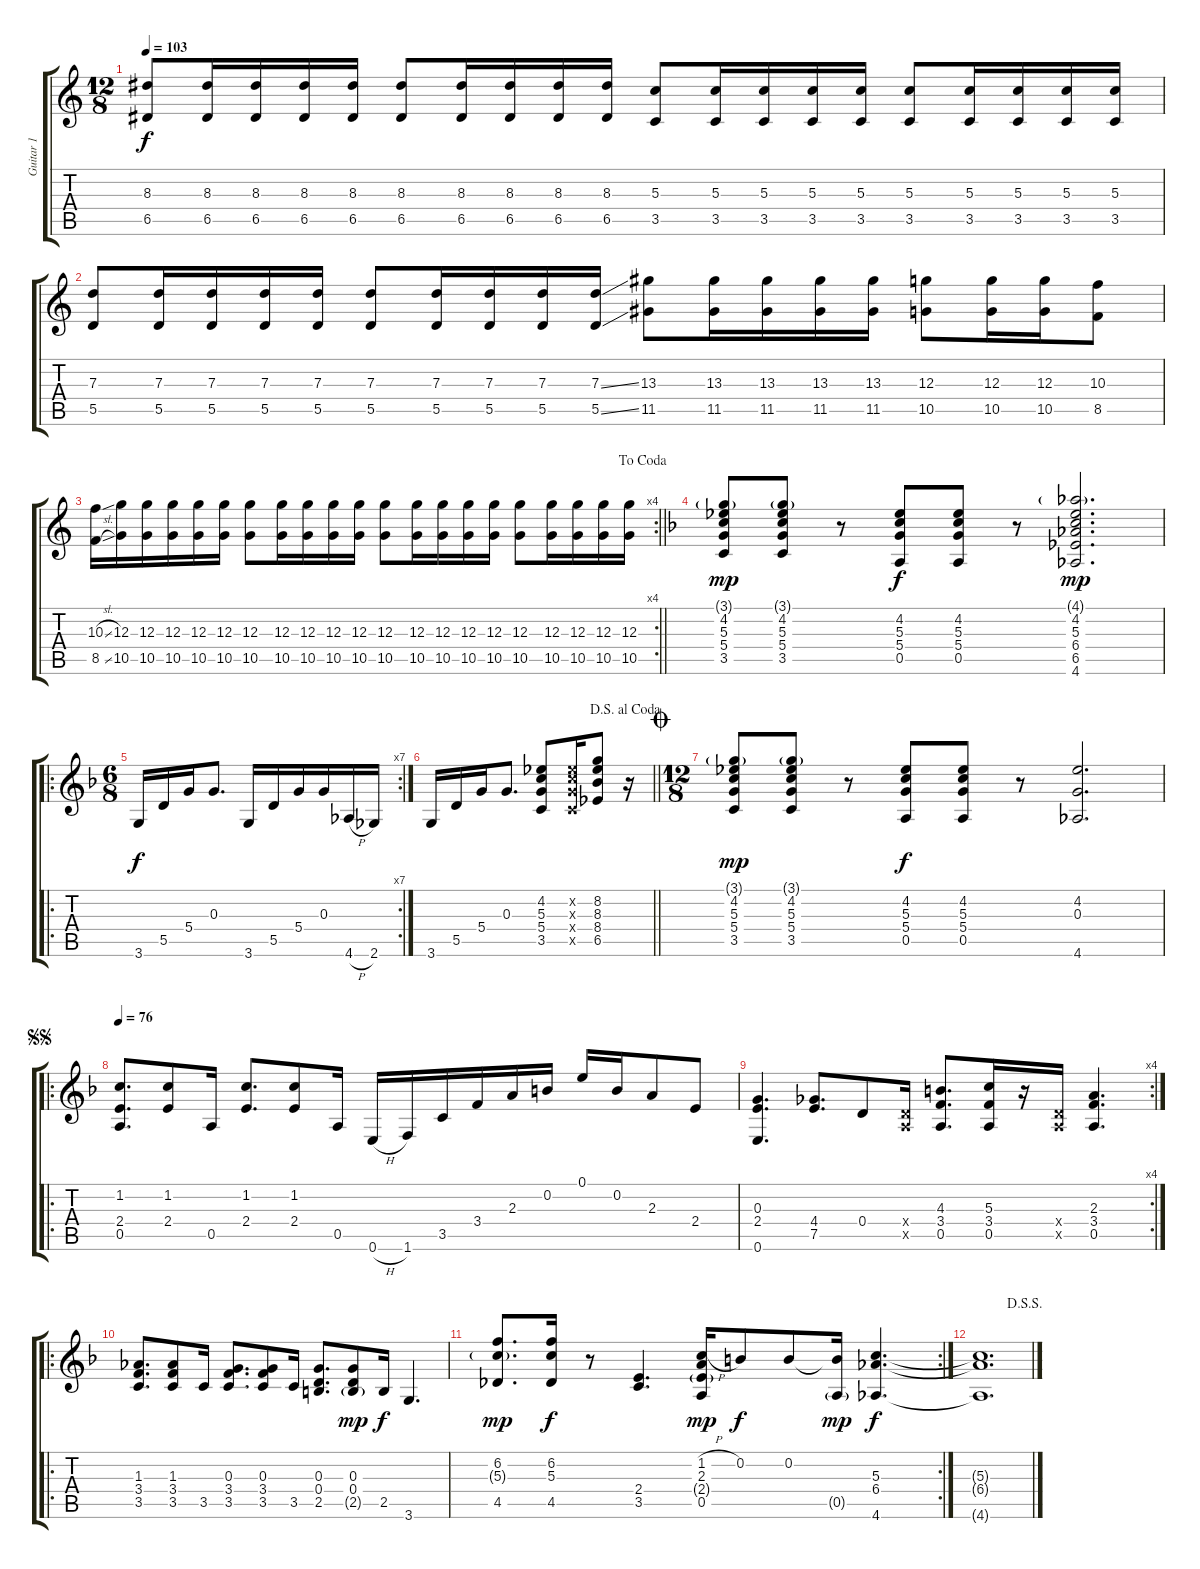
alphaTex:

\track ("Guitar 1" "Guitar 1") {instrument acousticguitarsteel}
\staff {score tabs}
\tuning (E4 B3 G3 D3 A2 E2) {hide}
\ts (12 8)
\tempo 103
\clef g2
\ks c
(8.3 6.5).8{dy f} (8.3 6.5).16 (8.3 6.5).16 (8.3 6.5).16 (8.3 6.5).16 (8.3 6.5).8 (8.3 6.5).16 (8.3 6.5).16 (8.3 6.5).16 (8.3 6.5).16 (5.3 3.5).8 (5.3 3.5).16 (5.3 3.5).16 (5.3 3.5).16 (5.3 3.5).16 (5.3 3.5).8 (5.3 3.5).16 (5.3 3.5).16 (5.3 3.5).16 (5.3 3.5).16 |
(7.3 5.5).8 (7.3 5.5).16 (7.3 5.5).16 (7.3 5.5).16 (7.3 5.5).16 (7.3 5.5).8 (7.3 5.5).16 (7.3 5.5).16 (7.3 5.5).16 (7.3{ss} 5.5{ss}).16 (13.3 11.5).8 (13.3 11.5).16 (13.3 11.5).16 (13.3 11.5).16 (13.3 11.5).16 (12.3 10.5).8 (12.3 10.5).16 (12.3 10.5).16 (10.3 8.5).8 |
\rc 4
\jump dacoda
\barLineRight lightlight
(10.3{sl} 8.5{sl}).16 (12.3 10.5).16 (12.3 10.5).16 (12.3 10.5).16 (12.3 10.5).16 (12.3 10.5).16 (12.3 10.5).8 (12.3 10.5).16 (12.3 10.5).16 (12.3 10.5).16 (12.3 10.5).16 (12.3 10.5).8 (12.3 10.5).16 (12.3 10.5).16 (12.3 10.5).16 (12.3 10.5).16 (12.3 10.5).8 (12.3 10.5).16 (12.3 10.5).16 (12.3 10.5).16 (12.3 10.5).16 |
\ks dminor
(3.1{g} 4.2 5.3 5.4 3.5).8{dy mp} (3.1{g} 4.2 5.3 5.4 3.5).8 r.8 (4.2 5.3 5.4 0.5).8{dy f} (4.2 5.3 5.4 0.5).8 r.8 (4.1{g} 4.2 5.3 6.4 6.5 4.6).2{d dy mp} |
\ro
\rc 7
\ts (6 8)
3.6.16{dy f} 5.5.16 5.4.16 0.3.8{d} 3.6.16 5.5.16 5.4.16 0.3.16 4.6{h}.16 2.6.16 |
\jump dalsegnoalcoda
\barLineRight lightlight
3.6.16 5.5.16 5.4.16 0.3.8{d} (4.2 5.3 5.4 3.5).8 (4.2{x} 5.3{x} 5.4{x} 3.5{x}).16 (8.2 8.3 8.4 6.5).8 r.16 |
\ts (12 8)
\jump coda
(3.1{g} 4.2 5.3 5.4 3.5).8{dy mp} (3.1{g} 4.2 5.3 5.4 3.5).8 r.8 (4.2 5.3 5.4 0.5).8{dy f} (4.2 5.3 5.4 0.5).8 r.8 (4.2 0.3 4.6).2{d instrument electricguitarjazz} |
\ro
\jump segnosegno
\tempo 76
(1.2 2.4 0.5).8{d} (1.2 2.4).8 0.5.16 (1.2 2.4).8{d} (1.2 2.4).8 0.5.16 0.6{h}.16 1.6.16 3.5.16 3.4.16 2.3.16 0.2.16 0.1.16 0.2.16 2.3.8 2.4.8 |
\rc 4
(0.3 2.4 0.6).4{d} (4.4 7.5).8{d} 0.4.8 (0.4{x} 0.5{x}).16 (4.3 3.4 0.5).8{d} (5.3 3.4 0.5).16 r.16 (0.4{x} 0.5{x}).16 (2.3 3.4 0.5).4{d} |
\ro
(1.3 3.4 3.5).8{d} (1.3 3.4 3.5).8 3.5.16 (0.3 3.4 3.5).8{d} (0.3 3.4 3.5).8 3.5.16 (0.3 0.4 2.5).8{d} (0.3 0.4 2.5{g}).8{dy mp} 2.5.16{dy f} 3.6.4{d} |
\rc 2
(6.2 5.3{g} 4.5).8{d dy mp} (6.2 5.3 4.5).16{dy f} r.8 (2.4 3.5).4{d} (1.2{h} 2.3 2.4{g} 0.5).16{dy mp} 0.2.8{dy f} 0.2.8 (0.2{t} 0.5{g}).16{dy mp} (5.3 6.4 4.6).4{d dy f} |
\jump dalsegnosegno
(5.3{t} 6.4{t} 4.6{t}).1{d}
